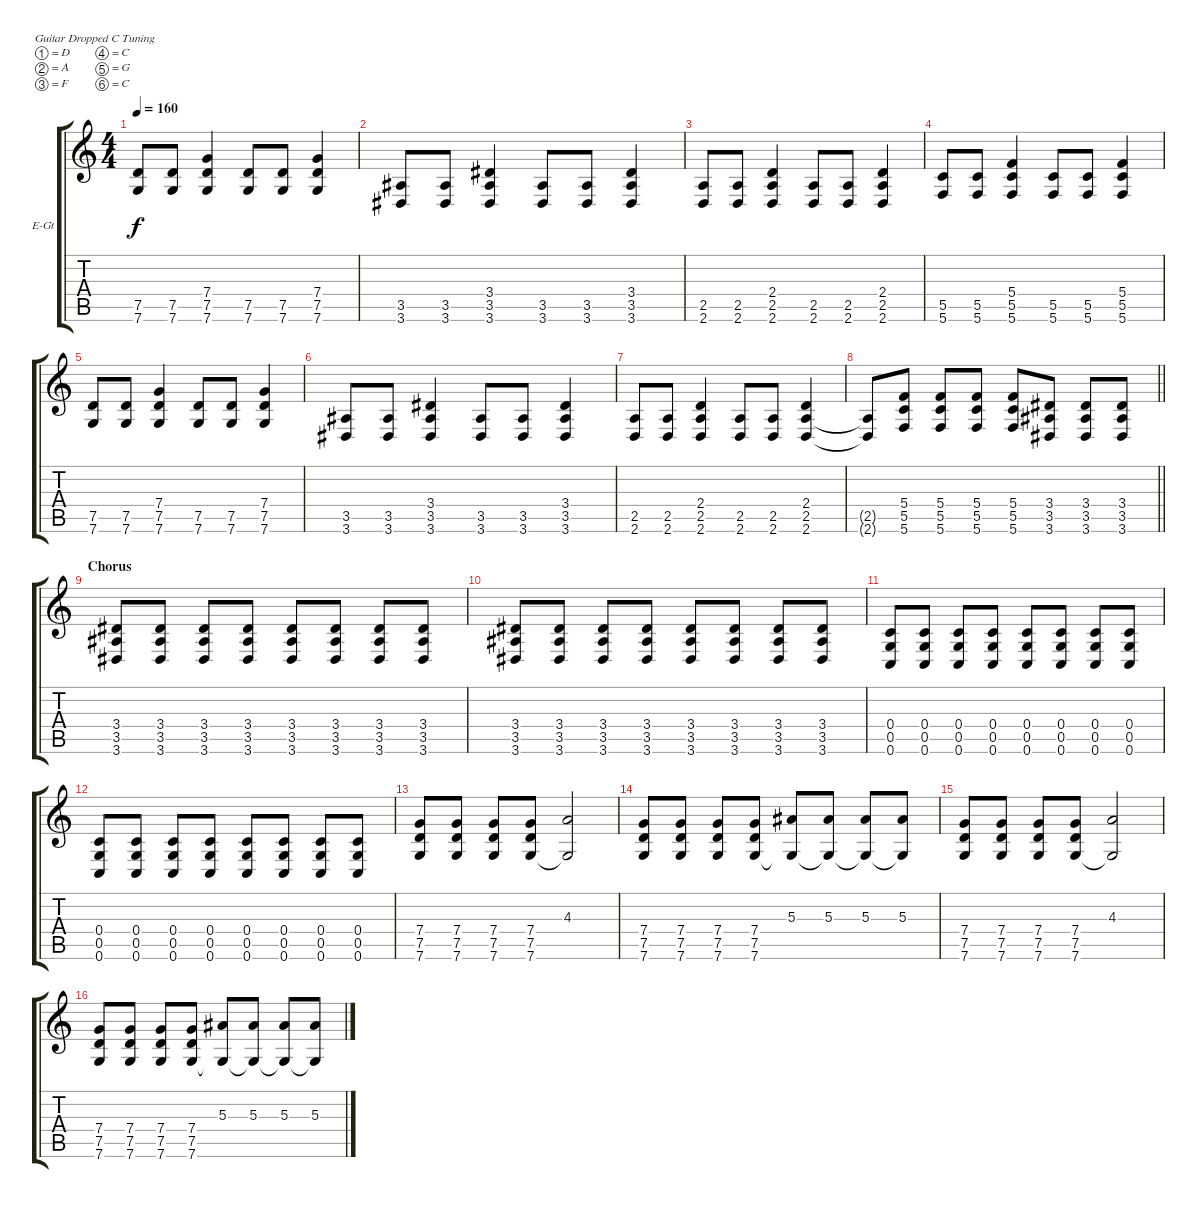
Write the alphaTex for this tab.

\bracketExtendMode groupsimilarinstruments
\firstSystemTrackNameOrientation horizontal
\otherSystemsTrackNameOrientation horizontal
\track ("Guitar Ãàðèê" "E-Gt") {instrument distortionguitar}
\staff {score tabs}
\tuning (D4 A3 F3 C3 G2 C2)
\ts (4 4)
\tempo 160
\clef g2
\ks c
(7.5 7.6).8{dy f} (7.5 7.6).8 (7.4 7.5 7.6).4 (7.5 7.6).8 (7.5 7.6).8 (7.4 7.5 7.6).4 |
(3.5 3.6).8 (3.5 3.6).8 (3.4 3.5 3.6).4 (3.5 3.6).8 (3.5 3.6).8 (3.4 3.5 3.6).4 |
(2.5 2.6).8 (2.5 2.6).8 (2.4 2.5 2.6).4 (2.5 2.6).8 (2.5 2.6).8 (2.4 2.5 2.6).4 |
(5.5 5.6).8 (5.5 5.6).8 (5.4 5.5 5.6).4 (5.5 5.6).8 (5.5 5.6).8 (5.4 5.5 5.6).4 |
(7.5 7.6).8 (7.5 7.6).8 (7.4 7.5 7.6).4 (7.5 7.6).8 (7.5 7.6).8 (7.4 7.5 7.6).4 |
(3.5 3.6).8 (3.5 3.6).8 (3.4 3.5 3.6).4 (3.5 3.6).8 (3.5 3.6).8 (3.4 3.5 3.6).4 |
(2.5 2.6).8 (2.5 2.6).8 (2.4 2.5 2.6).4 (2.5 2.6).8 (2.5 2.6).8 (2.4 2.5 2.6).4 |
\barLineRight lightlight
(2.5{t} 2.6{t}).8 (5.4 5.5 5.6).8 (5.4 5.5 5.6).8 (5.4 5.5 5.6).8 (5.4 5.5 5.6).8 (3.4 3.5 3.6).8 (3.4 3.5 3.6).8 (3.4 3.5 3.6).8 |
\section ("" "Chorus")
(3.4 3.5 3.6).8 (3.4 3.5 3.6).8 (3.4 3.5 3.6).8 (3.4 3.5 3.6).8 (3.4 3.5 3.6).8 (3.4 3.5 3.6).8 (3.4 3.5 3.6).8 (3.4 3.5 3.6).8 |
(3.4 3.5 3.6).8 (3.4 3.5 3.6).8 (3.4 3.5 3.6).8 (3.4 3.5 3.6).8 (3.4 3.5 3.6).8 (3.4 3.5 3.6).8 (3.4 3.5 3.6).8 (3.4 3.5 3.6).8 |
(0.4 0.5 0.6).8 (0.4 0.5 0.6).8 (0.4 0.5 0.6).8 (0.4 0.5 0.6).8 (0.4 0.5 0.6).8 (0.4 0.5 0.6).8 (0.4 0.5 0.6).8 (0.4 0.5 0.6).8 |
(0.4 0.5 0.6).8 (0.4 0.5 0.6).8 (0.4 0.5 0.6).8 (0.4 0.5 0.6).8 (0.4 0.5 0.6).8 (0.4 0.5 0.6).8 (0.4 0.5 0.6).8 (0.4 0.5 0.6).8 |
(7.4 7.5 7.6).8 (7.4 7.5 7.6).8 (7.4 7.5 7.6).8 (7.4 7.5 7.6).8 (4.3 7.6{t}).2 |
(7.4 7.5 7.6).8 (7.4 7.5 7.6).8 (7.4 7.5 7.6).8 (7.4 7.5 7.6).8 (5.3 7.6{t}).8 (5.3 7.6{t}).8 (5.3 7.6{t}).8 (5.3 7.6{t}).8 |
(7.4 7.5 7.6).8 (7.4 7.5 7.6).8 (7.4 7.5 7.6).8 (7.4 7.5 7.6).8 (4.3 7.6{t}).2 |
(7.4 7.5 7.6).8 (7.4 7.5 7.6).8 (7.4 7.5 7.6).8 (7.4 7.5 7.6).8 (5.3 7.6{t}).8 (5.3 7.6{t}).8 (5.3 7.6{t}).8 (5.3 7.6{t}).8
